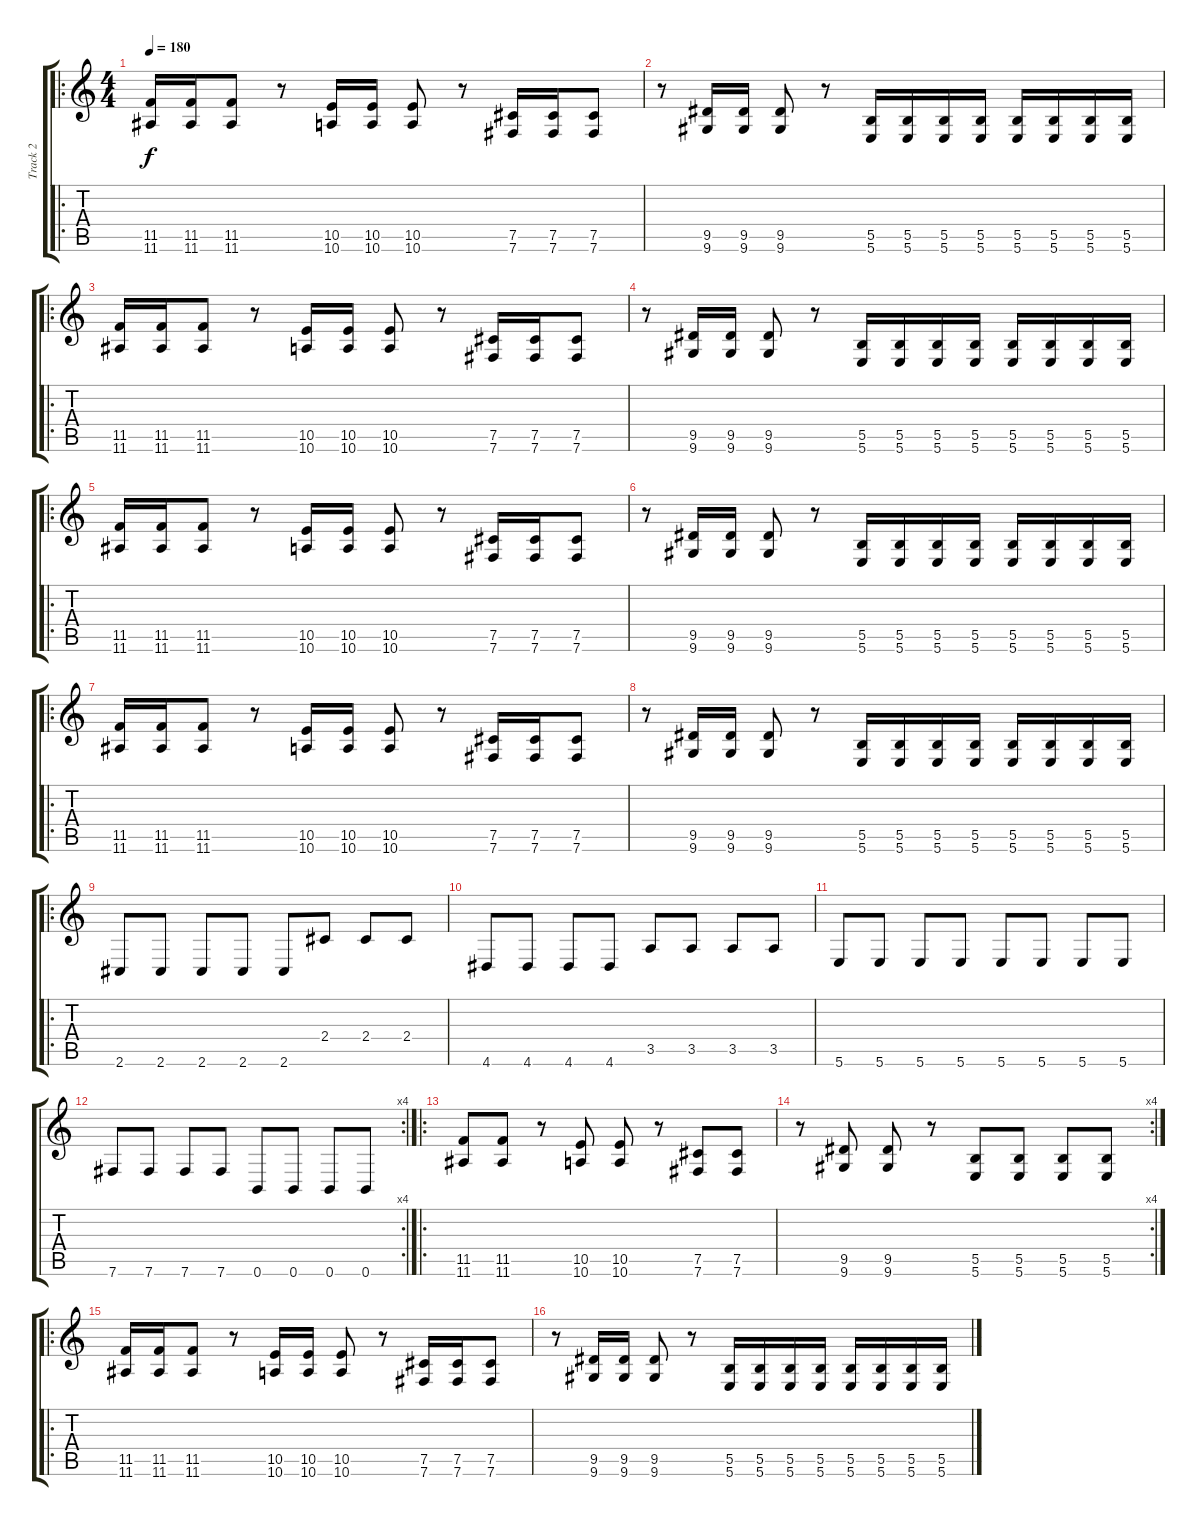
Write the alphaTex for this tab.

\track ("Track 2" "Track 2") {instrument distortionguitar}
\staff {score tabs}
\tuning (Db4 Ab3 E3 B2 Gb2 B1) {hide}
\ro
\ts (4 4)
\tempo 180
\clef g2
\ks c
(11.5 11.6).16{dy f} (11.5 11.6).16 (11.5 11.6).8 r.8 (10.5 10.6).16 (10.5 10.6).16 (10.5 10.6).8 r.8 (7.5 7.6).16 (7.5 7.6).16 (7.5 7.6).8 |
r.8 (9.5 9.6).16 (9.5 9.6).16 (9.5 9.6).8 r.8 (5.5 5.6).16 (5.5 5.6).16 (5.5 5.6).16 (5.5 5.6).16 (5.5 5.6).16 (5.5 5.6).16 (5.5 5.6).16 (5.5 5.6).16 |
\ro
(11.5 11.6).16 (11.5 11.6).16 (11.5 11.6).8 r.8 (10.5 10.6).16 (10.5 10.6).16 (10.5 10.6).8 r.8 (7.5 7.6).16 (7.5 7.6).16 (7.5 7.6).8 |
r.8 (9.5 9.6).16 (9.5 9.6).16 (9.5 9.6).8 r.8 (5.5 5.6).16 (5.5 5.6).16 (5.5 5.6).16 (5.5 5.6).16 (5.5 5.6).16 (5.5 5.6).16 (5.5 5.6).16 (5.5 5.6).16 |
\ro
(11.5 11.6).16 (11.5 11.6).16 (11.5 11.6).8 r.8 (10.5 10.6).16 (10.5 10.6).16 (10.5 10.6).8 r.8 (7.5 7.6).16 (7.5 7.6).16 (7.5 7.6).8 |
r.8 (9.5 9.6).16 (9.5 9.6).16 (9.5 9.6).8 r.8 (5.5 5.6).16 (5.5 5.6).16 (5.5 5.6).16 (5.5 5.6).16 (5.5 5.6).16 (5.5 5.6).16 (5.5 5.6).16 (5.5 5.6).16 |
\ro
(11.5 11.6).16 (11.5 11.6).16 (11.5 11.6).8 r.8 (10.5 10.6).16 (10.5 10.6).16 (10.5 10.6).8 r.8 (7.5 7.6).16 (7.5 7.6).16 (7.5 7.6).8 |
r.8 (9.5 9.6).16 (9.5 9.6).16 (9.5 9.6).8 r.8 (5.5 5.6).16 (5.5 5.6).16 (5.5 5.6).16 (5.5 5.6).16 (5.5 5.6).16 (5.5 5.6).16 (5.5 5.6).16 (5.5 5.6).16 |
\ro
2.6.8 2.6.8 2.6.8 2.6.8 2.6.8 2.4.8 2.4.8 2.4.8 |
4.6.8 4.6.8 4.6.8 4.6.8 3.5.8 3.5.8 3.5.8 3.5.8 |
5.6.8 5.6.8 5.6.8 5.6.8 5.6.8 5.6.8 5.6.8 5.6.8 |
\rc 4
7.6.8 7.6.8 7.6.8 7.6.8 0.6.8 0.6.8 0.6.8 0.6.8 |
\ro
(11.5 11.6).8 (11.5 11.6).8 r.8 (10.5 10.6).8 (10.5 10.6).8 r.8 (7.5 7.6).8 (7.5 7.6).8 |
\rc 4
r.8 (9.5 9.6).8 (9.5 9.6).8 r.8 (5.5 5.6).8 (5.5 5.6).8 (5.5 5.6).8 (5.5 5.6).8 |
\ro
(11.5 11.6).16 (11.5 11.6).16 (11.5 11.6).8 r.8 (10.5 10.6).16 (10.5 10.6).16 (10.5 10.6).8 r.8 (7.5 7.6).16 (7.5 7.6).16 (7.5 7.6).8 |
r.8 (9.5 9.6).16 (9.5 9.6).16 (9.5 9.6).8 r.8 (5.5 5.6).16 (5.5 5.6).16 (5.5 5.6).16 (5.5 5.6).16 (5.5 5.6).16 (5.5 5.6).16 (5.5 5.6).16 (5.5 5.6).16
